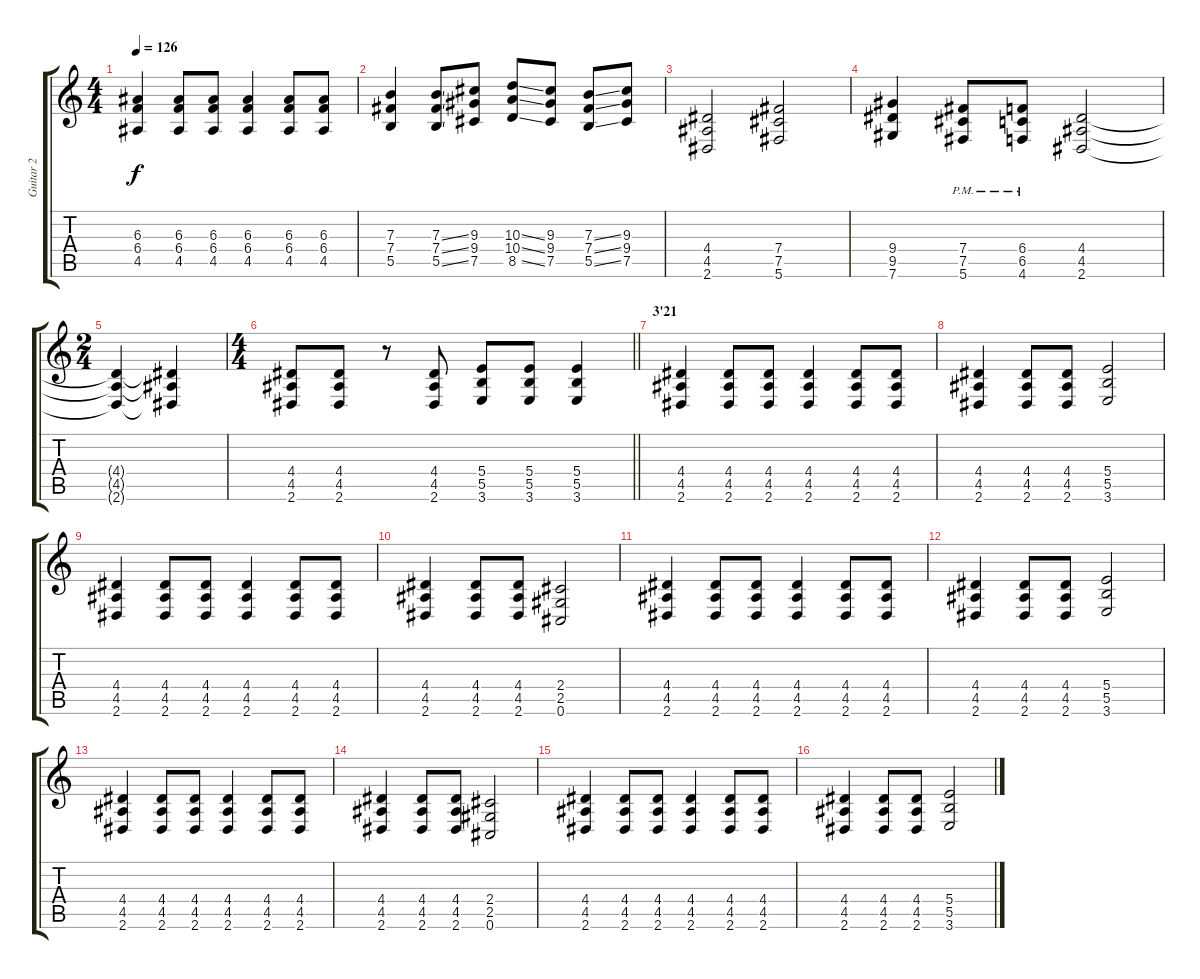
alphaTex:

\track ("Guitar 2" "Guitar 2") {instrument distortionguitar}
\staff {score tabs}
\tuning (Db4 Ab3 E3 B2 Gb2 Db2) {hide}
\ts (4 4)
\tempo 126
\clef g2
\ks c
(6.3 6.4 4.5).4{dy f} (6.3 6.4 4.5).8 (6.3 6.4 4.5).8{beam merge} (6.3 6.4 4.5).4{beam split} (6.3 6.4 4.5).8{beam merge} (6.3 6.4 4.5).8 |
(7.3 7.4 5.5).4 (7.3{ss} 7.4{ss} 5.5{ss}).8{beam merge} (9.3 9.4 7.5).8 (10.3{ss} 10.4{ss} 8.5{ss}).8 (9.3 9.4 7.5).8{beam split} (7.3{ss} 7.4{ss} 5.5{ss}).8{beam merge} (9.3 9.4 7.5).8 |
(4.4 4.5 2.6).2 (7.4 7.5 5.6).2 |
(9.4 9.5 7.6).4 (7.4{pm} 7.5{pm} 5.6{pm}).8 (6.4{pm} 6.5{pm} 4.6{pm}).8 (4.4 4.5 2.6).2 |
\ts (2 4)
(4.4{t} 4.5{t} 2.6{t}).4 (4.4{t} 4.5{t} 2.6{t}).4 |
\ts (4 4)
\barLineRight lightlight
(4.4 4.5 2.6).8{beam merge} (4.4 4.5 2.6).8 r.8 (4.4 4.5 2.6).8 (5.4 5.5 3.6).8 (5.4 5.5 3.6).8 (5.4 5.5 3.6).4 |
\section ("" "3'21")
(4.4 4.5 2.6).4 (4.4 4.5 2.6).8{beam merge} (4.4 4.5 2.6).8 (4.4 4.5 2.6).4 (4.4 4.5 2.6).8{beam merge} (4.4 4.5 2.6).8 |
(4.4 4.5 2.6).4 (4.4 4.5 2.6).8{beam merge} (4.4 4.5 2.6).8 (5.4 5.5 3.6).2 |
(4.4 4.5 2.6).4 (4.4 4.5 2.6).8{beam merge} (4.4 4.5 2.6).8 (4.4 4.5 2.6).4 (4.4 4.5 2.6).8{beam merge} (4.4 4.5 2.6).8 |
(4.4 4.5 2.6).4 (4.4 4.5 2.6).8{beam merge} (4.4 4.5 2.6).8 (2.4 2.5 0.6).2 |
(4.4 4.5 2.6).4 (4.4 4.5 2.6).8{beam merge} (4.4 4.5 2.6).8 (4.4 4.5 2.6).4 (4.4 4.5 2.6).8{beam merge} (4.4 4.5 2.6).8 |
(4.4 4.5 2.6).4 (4.4 4.5 2.6).8{beam merge} (4.4 4.5 2.6).8 (5.4 5.5 3.6).2 |
(4.4 4.5 2.6).4 (4.4 4.5 2.6).8{beam merge} (4.4 4.5 2.6).8 (4.4 4.5 2.6).4 (4.4 4.5 2.6).8{beam merge} (4.4 4.5 2.6).8 |
(4.4 4.5 2.6).4 (4.4 4.5 2.6).8{beam merge} (4.4 4.5 2.6).8 (2.4 2.5 0.6).2 |
(4.4 4.5 2.6).4 (4.4 4.5 2.6).8{beam merge} (4.4 4.5 2.6).8 (4.4 4.5 2.6).4 (4.4 4.5 2.6).8{beam merge} (4.4 4.5 2.6).8 |
(4.4 4.5 2.6).4 (4.4 4.5 2.6).8{beam merge} (4.4 4.5 2.6).8 (5.4 5.5 3.6).2
